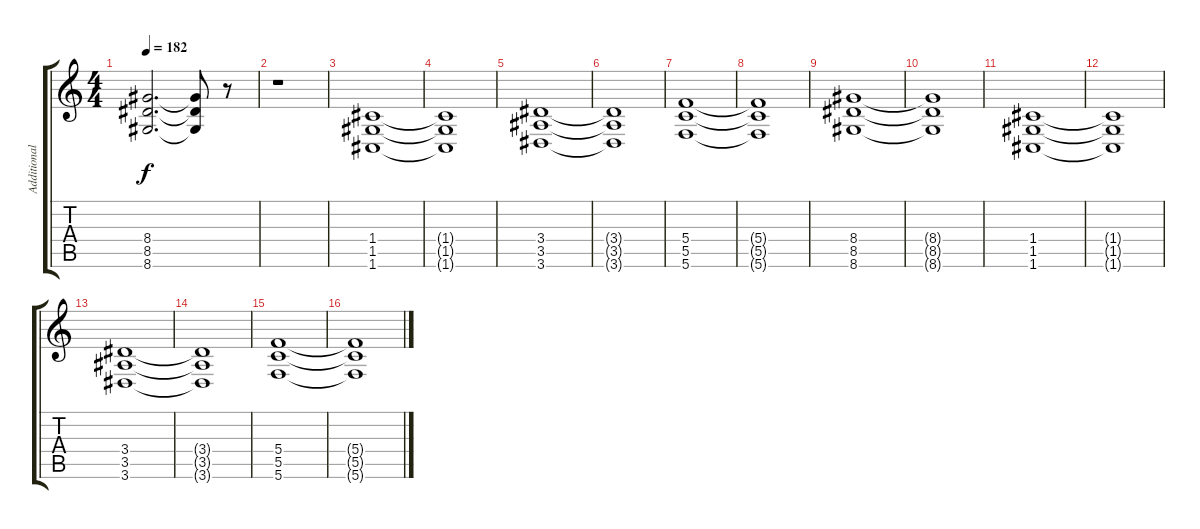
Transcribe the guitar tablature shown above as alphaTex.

\track ("Additional Guitar 1" "Additional") {instrument overdrivenguitar}
\staff {score tabs}
\tuning (D4 A3 F3 C3 G2 C2) {hide}
\ts (4 4)
\tempo 182
\clef g2
\ks c
(8.4{t} 8.5{t} 8.6{t}).2{d dy f} (8.4{t} 8.5{t} 8.6{t}).8 r.8 |
r.1 |
(1.4 1.5 1.6).1 |
(1.4{t} 1.5{t} 1.6{t}).1 |
(3.4 3.5 3.6).1 |
(3.4{t} 3.5{t} 3.6{t}).1 |
(5.4 5.5 5.6).1 |
(5.4{t} 5.5{t} 5.6{t}).1 |
(8.4 8.5 8.6).1 |
(8.4{t} 8.5{t} 8.6{t}).1 |
(1.4 1.5 1.6).1 |
(1.4{t} 1.5{t} 1.6{t}).1 |
(3.4 3.5 3.6).1 |
(3.4{t} 3.5{t} 3.6{t}).1 |
(5.4 5.5 5.6).1 |
(5.4{t} 5.5{t} 5.6{t}).1
